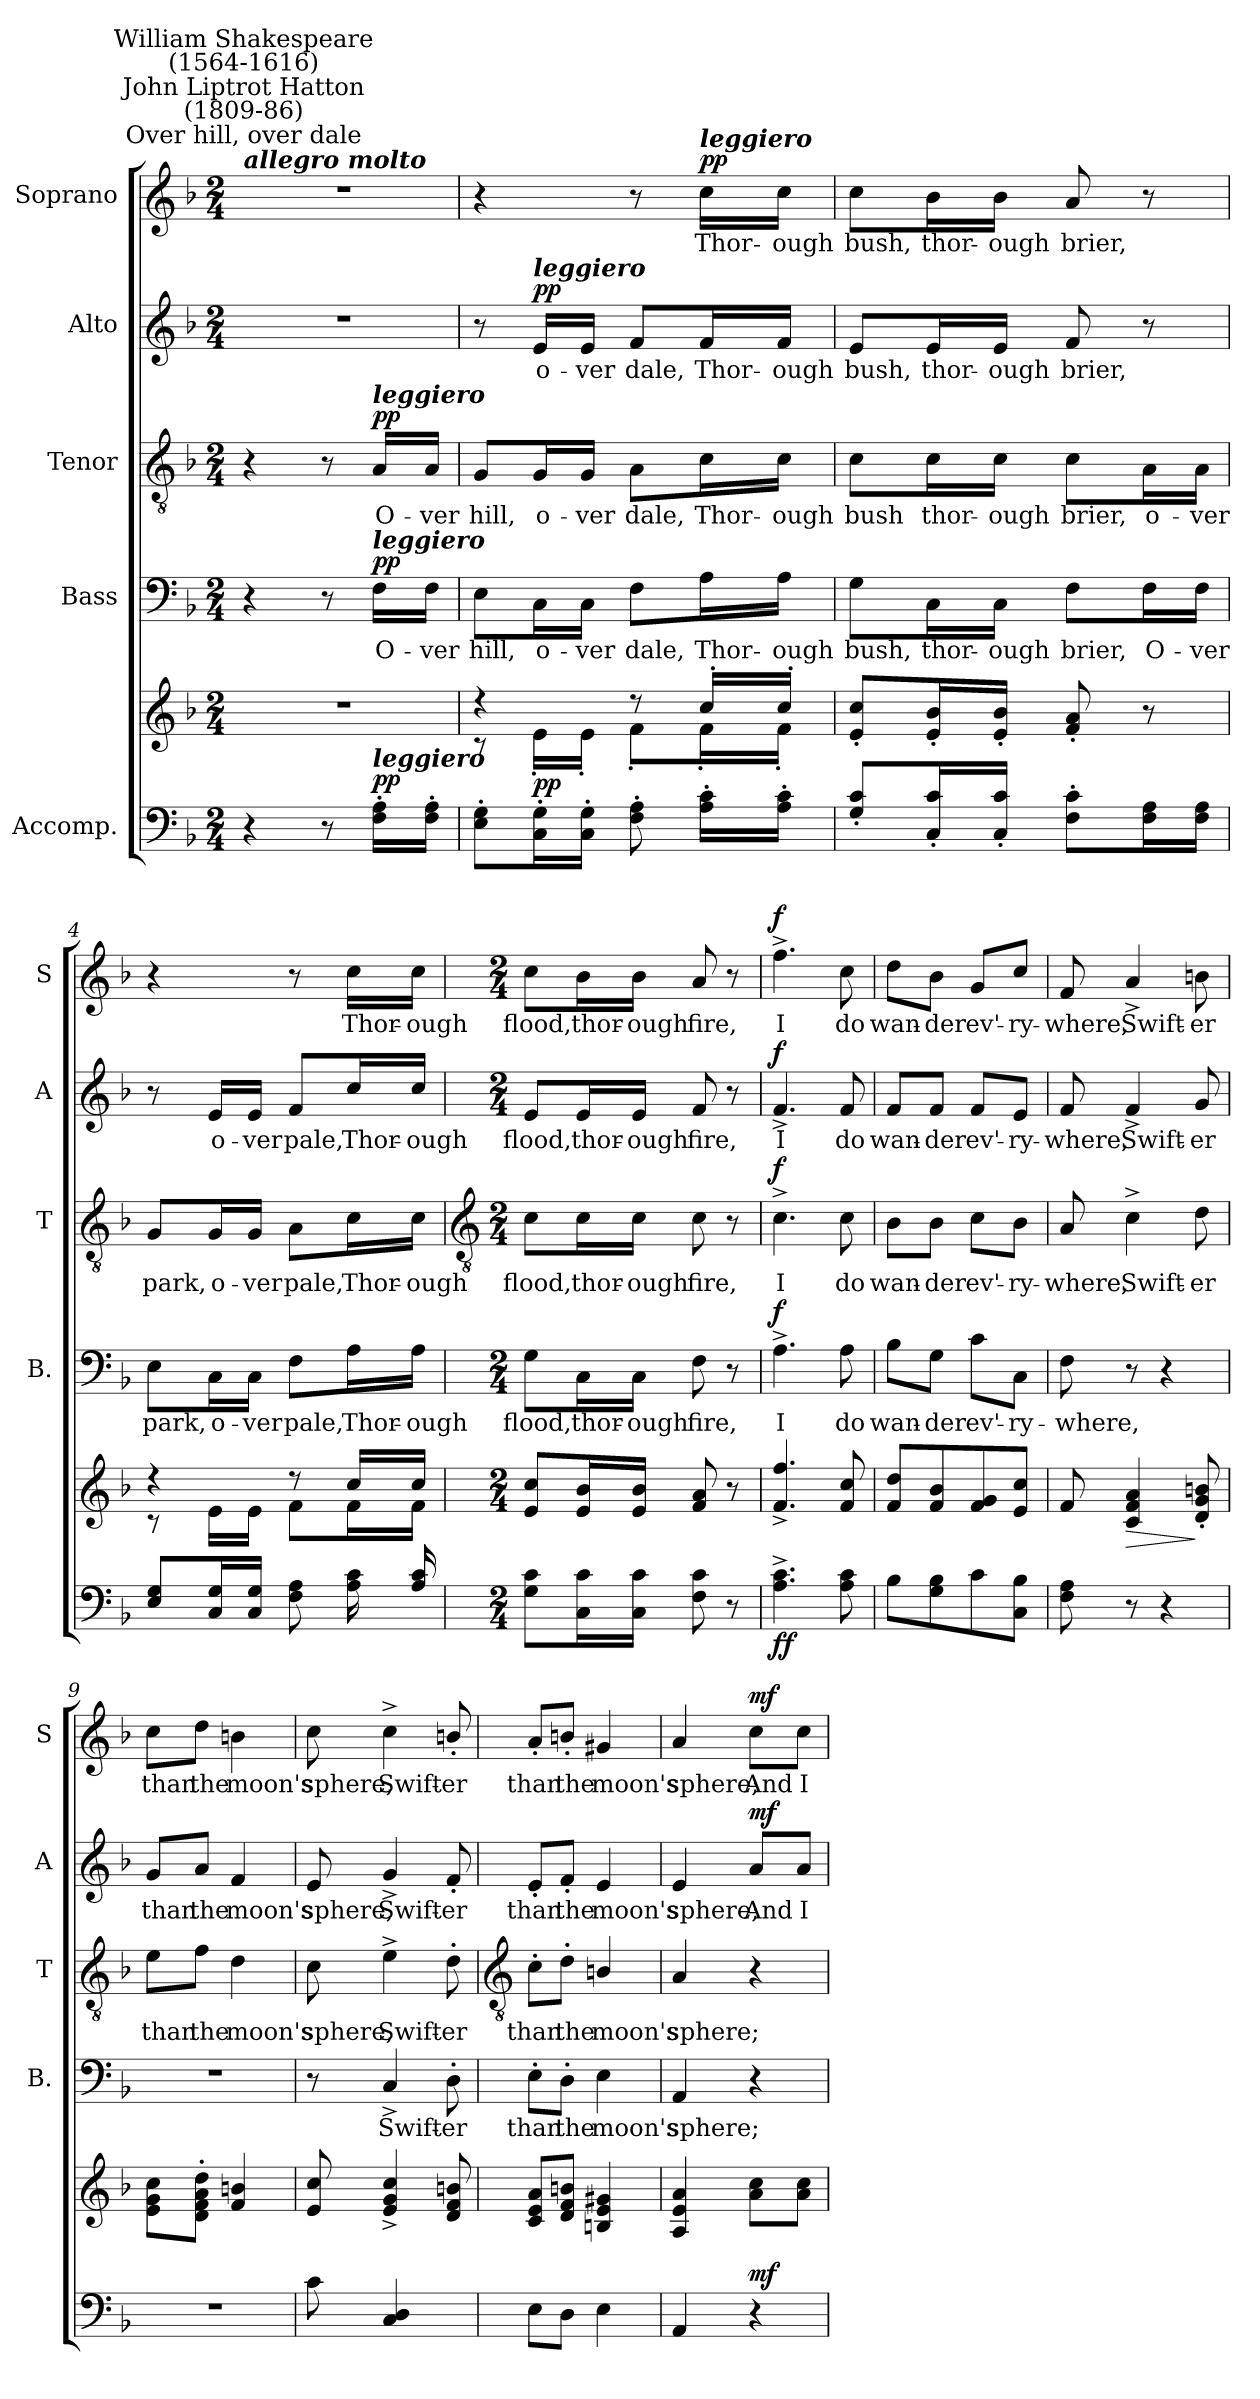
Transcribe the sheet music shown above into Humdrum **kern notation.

**kern	**kern	**dynam	**kern	**text	**dynam	**kern	**text	**dynam	**kern	**text	**dynam	**kern	**text	**dynam
*part5	*part5	*part5	*part4	*part4	*part4	*part3	*part3	*part3	*part2	*part2	*part2	*part1	*part1	*part1
*staff6	*staff5	*staff5/6	*staff4	*staff4	*staff4	*staff3	*staff3	*staff3	*staff2	*staff2	*staff2	*staff1	*staff1	*staff1
*I"Accomp.	*	*	*I"Bass	*	*	*I"Tenor	*	*	*I"Alto	*	*	*I"Soprano	*	*
*	*	*	*I'B.	*	*	*I'T	*	*	*I'A	*	*	*I'S	*	*
*clefF4	*clefG2	*	*clefF4	*	*	*clefGv2	*	*	*clefG2	*	*	*clefG2	*	*
*k[b-]	*k[b-]	*	*k[b-]	*	*	*k[b-]	*	*	*k[b-]	*	*	*k[b-]	*	*
*F:	*F:	*	*F:	*	*	*F:	*	*	*F:	*	*	*F:	*	*
*M2/4	*M2/4	*	*M2/4	*	*	*M2/4	*	*	*M2/4	*	*	*M2/4	*	*
*MM100	*MM100	*	*MM100	*	*	*MM100	*	*	*MM100	*	*	*MM100	*	*
=1	=1	=1	=1	=1	=1	=1	=1	=1	=1	=1	=1	=1	=1	=1
!	!	!	!	!	!	!	!	!	!	!	!	!LO:TX:a:Bi:t=allegro molto	!	!
!	!	!	!	!	!	!	!	!	!	!	!	!LO:TX:a:cj:t=Over hill, over dale	!	!
!	!	!	!	!	!	!	!	!	!	!	!	!LO:TX:a:cj:t=John Liptrot Hatton\n(1809-86)	!	!
!	!	!	!	!	!	!	!	!	!	!	!	!LO:TX:a:cj:t=William Shakespeare\n(1564-1616)	!	!
!	!LO:TX:a:Bi:t=allegro molto	!	!	!	!	!	!	!	!	!	!	!	!	!
!	!LO:N:vis=1	!	!	!	!	!	!	!	!LO:N:vis=1	!	!	!LO:N:vis=1	!	!
*	*^	*	*	*	*	*	*	*	*	*	*	*	*	*
4r	2r	4ryy	.	4r	.	.	4r	.	.	2r	.	.	2r	.	.
8r	.	4ryy	.	8r	.	.	8r	.	.	.	.	.	.	.	.
!	!	!	!	!	!	!	!LO:TX:a:Bi:t=leggiero	!	!	!	!	!	!	!	!
!	!	!	!	!LO:TX:a:Bi:t=leggiero	!	!	!	!	!	!	!	!	!	!	!
!LO:TX:a:Bi:t=leggiero	!	!	!	!	!	!	!	!	!	!	!	!	!	!	!
!	!	!	!LO:DY:a=2	!	!LO:LY:b	!LO:DY:b	!	!LO:LY:b	!LO:DY:b	!	!	!	!	!	!
16F\' 16A\'LL	.	.	pp	16F\LL	O-	pp	16A/LL	O-	pp	.	.	.	.	.	.
!	!	!	!	!	!LO:LY:b	!	!	!LO:LY:b	!	!	!	!	!	!	!
16F\' 16A\'JJ	.	.	.	16F\JJ	-ver	.	16A/JJ	-ver	.	.	.	.	.	.	.
=2	=2	=2	=2	=2	=2	=2	=2	=2	=2	=2	=2	=2	=2	=2	=2
!	!	!	!	!	!LO:LY:b	!	!	!LO:LY:b	!	!	!	!	!	!	!
8E\' 8G\'L	4r	8r	.	8E\L	hill,	.	8G/L	hill,	.	8r	.	.	4r	.	.
!	!	!	!	!	!	!	!	!	!	!LO:TX:a:Bi:t=leggiero	!	!	!	!	!
!	!	!	!LO:DY:b	!	!LO:LY:b	!	!	!LO:LY:b	!	!	!LO:LY:b	!LO:DY:b	!	!	!
16C\' 16G\'L	.	16e'\LL	pp	16C\L	o-	.	16G/L	o-	.	16e/LL	o-	pp	.	.	.
!	!	!	!	!	!LO:LY:b	!	!	!LO:LY:b	!	!	!LO:LY:b	!	!	!	!
16C\' 16G\'JJ	.	16e'\JJ	.	16C\JJ	-ver	.	16G/JJ	-ver	.	16e/JJ	-ver	.	.	.	.
!	!	!	!	!	!LO:LY:b	!	!	!LO:LY:b	!	!	!LO:LY:b	!	!	!	!
8F\' 8A\'	8r	8f'\L	.	8F\L	dale,	.	8A\L	dale,	.	8f/L	dale,	.	8r	.	.
!	!	!	!	!	!	!	!	!	!	!	!	!	!LO:TX:a:Bi:t=leggiero	!	!
!	!	!	!	!	!LO:LY:b	!	!	!LO:LY:b	!	!	!LO:LY:b	!	!	!LO:LY:b	!LO:DY:b
16A\' 16c\'LL	16cc'/LL	16f'\L	.	16A\L	Thor-	.	16c\L	Thor-	.	16f/L	Thor-	.	16cc\LL	Thor-	pp
!	!	!	!	!	!LO:LY:b	!	!	!LO:LY:b	!	!	!LO:LY:b	!	!	!LO:LY:b	!
16A\' 16c\'JJ	16cc'/JJ	16f'\JJ	.	16A\JJ	-ough	.	16c\JJ	-ough	.	16f/JJ	-ough	.	16cc\JJ	-ough	.
=3	=3	=3	=3	=3	=3	=3	=3	=3	=3	=3	=3	=3	=3	=3	=3
!	!	!	!	!	!LO:LY:b	!	!	!LO:LY:b	!	!	!LO:LY:b	!	!	!LO:LY:b	!
8G\' 8c\'L	8e/' 8cc/'L	4ryy	.	8G\L	bush,	.	8c\L	bush	.	8e/L	bush,	.	8cc\L	bush,	.
!	!	!	!	!	!LO:LY:b	!	!	!LO:LY:b	!	!	!LO:LY:b	!	!	!LO:LY:b	!
16C/' 16c/'L	16e/' 16b-/'L	.	.	16C\L	thor-	.	16c\L	thor-	.	16e/L	thor-	.	16b-\L	thor-	.
!	!	!	!	!	!LO:LY:b	!	!	!LO:LY:b	!	!	!LO:LY:b	!	!	!LO:LY:b	!
16C/' 16c/'JJ	16e/' 16b-/'JJ	.	.	16C\JJ	-ough	.	16c\JJ	-ough	.	16e/JJ	-ough	.	16b-\JJ	-ough	.
!	!	!	!	!	!LO:LY:b	!	!	!LO:LY:b	!	!	!LO:LY:b	!	!	!LO:LY:b	!
8F/' 8c/'L	8f/' 8a/'	4ryy	.	8F\L	brier,	.	8c\L	brier,	.	8f/	brier,	.	8a/	brier,	.
!	!	!	!	!	!LO:LY:b	!	!	!LO:LY:b	!	!	!	!	!	!	!
16F\ 16A\L	8r	.	.	16F\L	O-	.	16A\L	o-	.	8r	.	.	8r	.	.
!	!	!	!	!	!LO:LY:b	!	!	!LO:LY:b	!	!	!	!	!	!	!
16F\ 16A\JJ	.	.	.	16F\JJ	-ver	.	16A\JJ	-ver	.	.	.	.	.	.	.
=4	=4	=4	=4	=4	=4	=4	=4	=4	=4	=4	=4	=4	=4	=4	=4
!	!	!	!	!	!LO:LY:b	!	!	!LO:LY:b	!	!	!	!	!	!	!
8E\ 8G\L	4r	8r	.	8E\L	park,	.	8G/L	park,	.	8r	.	.	4r	.	.
!	!	!	!	!	!LO:LY:b	!	!	!LO:LY:b	!	!	!LO:LY:b	!	!	!	!
16C/ 16G/L	.	16e\LL	.	16C\L	o-	.	16G/L	o-	.	16e/LL	o-	.	.	.	.
!	!	!	!	!	!LO:LY:b	!	!	!LO:LY:b	!	!	!LO:LY:b	!	!	!	!
16C/ 16G/JJ	.	16e\JJ	.	16C\JJ	-ver	.	16G/JJ	-ver	.	16e/JJ	-ver	.	.	.	.
!	!	!	!	!	!LO:LY:b	!	!	!LO:LY:b	!	!	!LO:LY:b	!	!	!	!
8F\ 8A\L	8r	8f\L	.	8F\L	pale,	.	8A\L	pale,	.	8f/L	pale,	.	8r	.	.
!	!	!	!	!	!LO:LY:b	!	!	!LO:LY:b	!	!	!LO:LY:b	!	!	!LO:LY:b	!
16A\ 16c\L	16cc/LL	16f\L	.	16A\L	Thor-	.	16c\L	Thor-	.	16cc/L	Thor-	.	16cc\LL	Thor-	.
!	!	!	!	!	!LO:LY:b	!	!	!LO:LY:b	!	!	!LO:LY:b	!	!	!LO:LY:b	!
16A/ 16c/	16cc/JJ	16f\JJ	.	16A\JJ	-ough	.	16c\JJ	-ough	.	16cc/JJ	-ough	.	16cc\JJ	-ough	.
*	*v	*v	*	*	*	*	*	*	*	*	*	*	*	*	*
!!LO:LB:g=z
=5	=5	=5	=5	=5	=5	=5	=5	=5	=5	=5	=5	=5	=5	=5
*	*	*	*	*	*	*clefGv2	*	*	*	*	*	*	*	*
*M2/4	*M2/4	*	*M2/4	*	*	*M2/4	*	*	*M2/4	*	*	*M2/4	*	*
*	*^	*	*	*	*	*	*	*	*	*	*	*	*	*
!	!	!	!	!	!LO:LY:b	!	!	!LO:LY:b	!	!	!LO:LY:b	!	!	!LO:LY:b	!
*	*v	*v	*	*	*	*	*	*	*	*	*	*	*	*	*
8G\ 8c\L	8e/ 8cc/L	.	8G\L	flood,	.	8c\L	flood,	.	8e/L	flood,	.	8cc\L	flood,	.
!	!	!	!	!LO:LY:b	!	!	!LO:LY:b	!	!	!LO:LY:b	!	!	!LO:LY:b	!
16C\ 16c\L	16e/ 16b-/L	.	16C\L	thor-	.	16c\L	thor-	.	16e/L	thor-	.	16b-\L	thor-	.
!	!	!	!	!LO:LY:b	!	!	!LO:LY:b	!	!	!LO:LY:b	!	!	!LO:LY:b	!
16C\ 16c\JJ	16e/ 16b-/JJ	.	16C\JJ	-ough	.	16c\JJ	-ough	.	16e/JJ	-ough	.	16b-\JJ	-ough	.
!	!	!	!	!LO:LY:b	!	!	!LO:LY:b	!	!	!LO:LY:b	!	!	!LO:LY:b	!
8F\ 8c\	8f/ 8a/	.	8F\	fire,	.	8c\	fire,	.	8f/	fire,	.	8a/	fire,	.
8r	8r	.	8r	.	.	8r	.	.	8r	.	.	8r	.	.
=6	=6	=6	=6	=6	=6	=6	=6	=6	=6	=6	=6	=6	=6	=6
!	!	!LO:DY:b=2	!	!LO:LY:b	!	!	!LO:LY:b	!	!	!LO:LY:b	!	!	!LO:LY:b	!
!	!	!LO:DY:n=1:b	!	!	!LO:DY:b	!	!	!LO:DY:b	!	!	!LO:DY:b	!	!	!LO:DY:b
4.A\^ 4.c\^	4.f/^ 4.ff/^	f f	4.A^\	I	f	4.c^\	I	f	4.f^/	I	f	4.ff^\	I	f
!	!	!	!	!LO:LY:b	!	!	!LO:LY:b	!	!	!LO:LY:b	!	!	!LO:LY:b	!
8A 8c	8f/ 8cc/	.	8A\	do	.	8c\	do	.	8f/	do	.	8cc\	do	.
=7	=7	=7	=7	=7	=7	=7	=7	=7	=7	=7	=7	=7	=7	=7
!	!	!	!	!LO:LY:b	!	!	!LO:LY:b	!	!	!LO:LY:b	!	!	!LO:LY:b	!
8B-\L	8f/ 8dd/L	.	8B-\L	wan-	.	8B-\L	wan-	.	8f/L	wan-	.	8dd\L	wan-	.
!	!	!	!	!LO:LY:b	!	!	!LO:LY:b	!	!	!LO:LY:b	!	!	!LO:LY:b	!
8G\ 8B-\	8f/ 8b-/	.	8G\J	-der	.	8B-\J	-der	.	8f/J	-der	.	8b-\J	-der	.
!	!	!	!	!LO:LY:b	!	!	!LO:LY:b	!	!	!LO:LY:b	!	!	!LO:LY:b	!
8c\	8f/ 8g/	.	8c\L	ev'-	.	8c\L	ev'-	.	8f/L	ev'-	.	8g/L	ev'-	.
!	!	!	!	!LO:LY:b	!	!	!LO:LY:b	!	!	!LO:LY:b	!	!	!LO:LY:b	!
8C\ 8B-\J	8e/ 8cc/J	.	8C\J	-ry-	.	8B-\J	-ry-	.	8e/J	-ry-	.	8cc/J	-ry-	.
=8	=8	=8	=8	=8	=8	=8	=8	=8	=8	=8	=8	=8	=8	=8
!	!	!	!	!LO:LY:b	!	!	!LO:LY:b	!	!	!LO:LY:b	!	!	!LO:LY:b	!
8F\ 8A\	8f/	.	8F\	-where,	.	8A/	-where,	.	8f/	-where,	.	8f/	-where,	.
!	!	!LO:HP:b	!	!	!	!	!LO:LY:b	!	!	!LO:LY:b	!	!	!LO:LY:b	!
8r	4c/ 4f/ 4a/	>	8r	.	.	4c^\	Swift-	.	4f^/	Swift-	.	4a^/	Swift-	.
4r	.	.	4r	.	.	.	.	.	.	.	.	.	.	.
!	!	!	!	!	!	!	!LO:LY:b	!	!	!LO:LY:b	!	!	!LO:LY:b	!
.	8d/' 8g/' 8bn/'	]	.	.	.	8d\	-er	.	8g/	-er	.	8bn\	-er	.
=9	=9	=9	=9	=9	=9	=9	=9	=9	=9	=9	=9	=9	=9	=9
!LO:N:vis=1	!	!	!LO:N:vis=1	!	!	!	!LO:LY:b	!	!	!LO:LY:b	!	!	!LO:LY:b	!
2r	8e\ 8g\ 8cc\L	.	2r	.	.	8e\L	than	.	8g/L	than	.	8cc\L	than	.
!	!	!	!	!	!	!	!LO:LY:b	!	!	!LO:LY:b	!	!	!LO:LY:b	!
.	8d\' 8f\' 8a\' 8dd\'J	.	.	.	.	8f\J	the	.	8a/J	the	.	8dd\J	the	.
!	!	!	!	!	!	!	!LO:LY:b	!	!	!LO:LY:b	!	!	!LO:LY:b	!
.	4f/ 4bn/	.	.	.	.	4d\	moon's	.	4f/	moon's	.	4bn\	moon's	.
=10	=10	=10	=10	=10	=10	=10	=10	=10	=10	=10	=10	=10	=10	=10
!	!	!	!	!	!	!	!LO:LY:b	!	!	!LO:LY:b	!	!	!LO:LY:b	!
8c\	8e/ 8cc/	.	8r	.	.	8c\	sphere,	.	8e/	sphere,	.	8cc\	sphere,	.
!	!	!	!	!LO:LY:b	!	!	!LO:LY:b	!	!	!LO:LY:b	!	!	!LO:LY:b	!
4C 4D	4e/^ 4g/^ 4cc/^	.	4C^/	Swift-	.	4e^\	Swift-	.	4g^/	Swift-	.	4cc^\	Swift-	.
!	!	!	!	!LO:LY:b	!	!	!LO:LY:b	!	!	!LO:LY:b	!	!	!LO:LY:b	!
8ryy	8d/ 8f/ 8bn/	.	8D'\	-er	.	8d'\	-er	.	8f'/	-er	.	8bn'/	-er	.
!!LO:LB:g=z
=11	=11	=11	=11	=11	=11	=11	=11	=11	=11	=11	=11	=11	=11	=11
*	*	*	*	*	*	*clefGv2	*	*	*	*	*	*	*	*
*	*^	*	*	*	*	*	*	*	*	*	*	*	*	*
!	!	!LO:N:vis=1	!	!	!LO:LY:b	!	!	!LO:LY:b	!	!	!LO:LY:b	!	!	!LO:LY:b	!
8E\L	8c/ 8e/ 8a/L	2ryy	.	8E'\L	than	.	8c'\L	than	.	8e'/L	than	.	8a'/L	than	.
!	!	!	!	!	!LO:LY:b	!	!	!LO:LY:b	!	!	!LO:LY:b	!	!	!LO:LY:b	!
8D\J	8d/ 8f/ 8bn/J	.	.	8D'\J	the	.	8d'\J	the	.	8f'/J	the	.	8bn'/J	the	.
!	!	!	!	!	!LO:LY:b	!	!	!LO:LY:b	!	!	!LO:LY:b	!	!	!LO:LY:b	!
4E\	4Bn/ 4e/ 4g#X/	.	.	4E\	moon's	.	4Bn/	moon's	.	4e/	moon's	.	4g#X/	moon's	.
=12	=12	=12	=12	=12	=12	=12	=12	=12	=12	=12	=12	=12	=12	=12	=12
!	!	!LO:N:vis=1	!	!	!LO:LY:b	!	!	!LO:LY:b	!	!	!LO:LY:b	!	!	!LO:LY:b	!
4AA/	4A/ 4e/ 4a/	2ryy	.	4AA/	sphere;	.	4A/	sphere;	.	4e/	sphere;	.	4a/	sphere;	.
!	!	!	!LO:DY:b	!	!	!	!	!	!	!	!LO:LY:b	!LO:DY:b	!	!LO:LY:b	!LO:DY:b
4r	8a\ 8cc\L	.	mf	4r	.	.	4r	.	.	8a/L	And	mf	8cc\L	And	mf
!	!	!	!	!	!	!	!	!	!	!	!LO:LY:b	!	!	!LO:LY:b	!
.	8a\ 8cc\J	.	.	.	.	.	.	.	.	8a/J	I	.	8cc\J	I	.
*	*v	*v	*	*	*	*	*	*	*	*	*	*	*	*	*
=	=	=	=	=	=	=	=	=	=	=	=	=	=	=
*-	*-	*-	*-	*-	*-	*-	*-	*-	*-	*-	*-	*-	*-	*-
